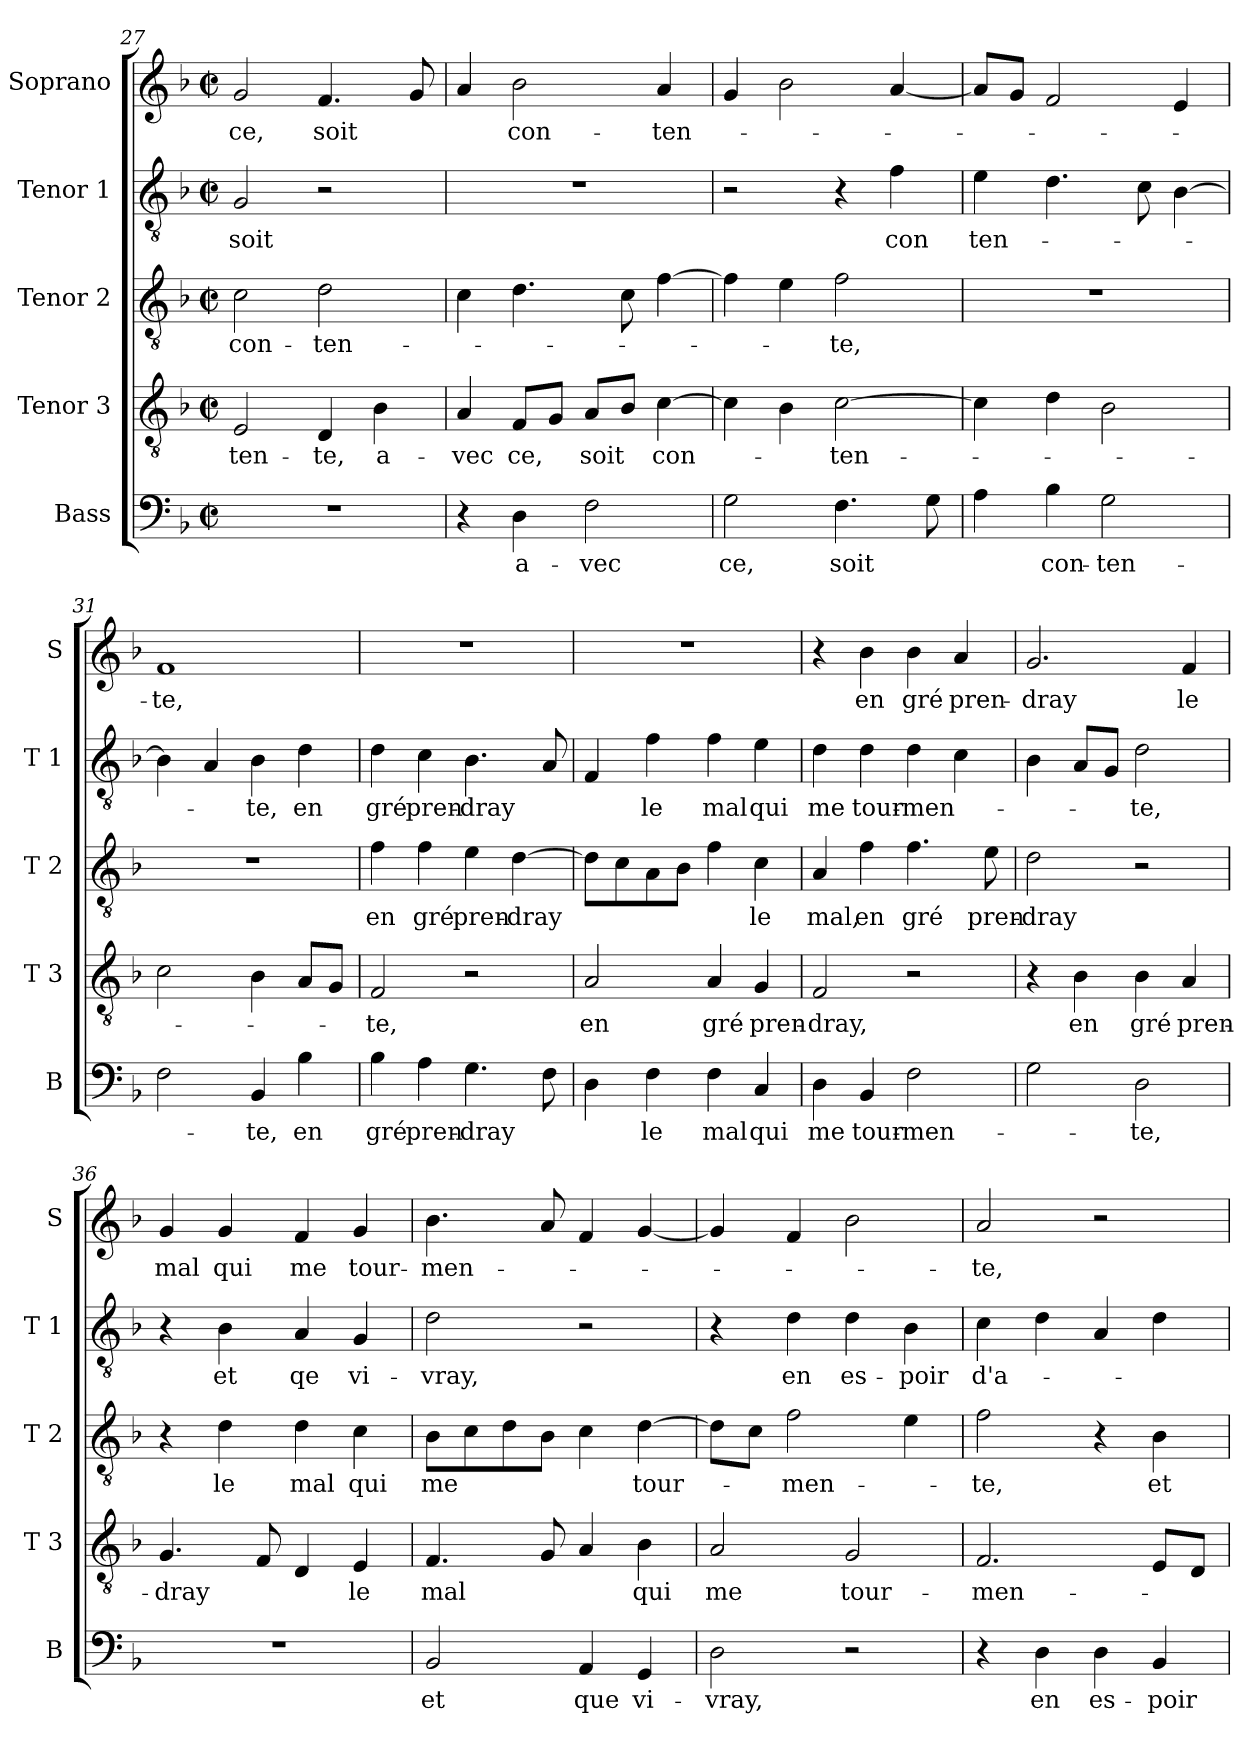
**kern	**text	**kern	**text	**kern	**text	**kern	**text	**kern	**text
*part5	*part5	*part4	*part4	*part3	*part3	*part2	*part2	*part1	*part1
*staff5	*staff5	*staff4	*staff4	*staff3	*staff3	*staff2	*staff2	*staff1	*staff1
*I"Bass	*	*I"Tenor 3	*	*I"Tenor 2	*	*I"Tenor 1	*	*I"Soprano	*
*I'B	*	*I'T 3	*	*I'T 2	*	*I'T 1	*	*I'S	*
*clefF4	*	*clefGv2	*	*clefGv2	*	*clefGv2	*	*clefG2	*
*k[b-]	*	*k[b-]	*	*k[b-]	*	*k[b-]	*	*k[b-]	*
*F:	*	*F:	*	*F:	*	*F:	*	*F:	*
*M2/2	*	*M2/2	*	*M2/2	*	*M2/2	*	*M2/2	*
*met(c|)	*	*met(c|)	*	*met(c|)	*	*met(c|)	*	*met(c|)	*
=27	=27	=27	=27	=27	=27	=27	=27	=27	=27
1r	.	2E/	-ten-	2c\	-con-	2G/	soit	2g/	ce,
.	.	4D/	-te,	2d\	-ten-	2r	.	4.f/	soit
.	.	4B-\	a-	.	.	.	.	.	.
.	.	.	.	.	.	.	.	8g/	.
=28	=28	=28	=28	=28	=28	=28	=28	=28	=28
4r	.	4A/	-vec	4c\	.	1r	.	4a/	.
4D\	a-	8F/L	ce,	4.d\	.	.	.	2b-\	con-
.	.	8G/J	.	.	.	.	.	.	.
2F\	-vec	8A/L	soit	.	.	.	.	.	.
.	.	8B-/J	.	8c\	.	.	.	.	.
.	.	[4c\	con-	[4f\	.	.	.	4a/	-ten-
=29	=29	=29	=29	=29	=29	=29	=29	=29	=29
2G\	ce,	4c\]	.	4f\]	.	2r	.	4g/	.
.	.	4B-\	.	4e\	.	.	.	2b-\	.
4.F\	soit	[2c\	-ten-	2f\	-te,	4r	.	.	.
.	.	.	.	.	.	4f\	con	[4a/	.
8G\	.	.	.	.	.	.	.	.	.
=30	=30	=30	=30	=30	=30	=30	=30	=30	=30
4A\	.	4c\]	.	1r	.	4e\	ten-	8a/L]	.
.	.	.	.	.	.	.	.	8g/J	.
4B-\	con-	4d\	.	.	.	4.d\	.	2f/	.
2G\	-ten-	2B-\	.	.	.	.	.	.	.
.	.	.	.	.	.	8c\	.	.	.
.	.	.	.	.	.	[4B-\	.	4e/	.
!!LO:LB:g=z
=31	=31	=31	=31	=31	=31	=31	=31	=31	=31
2F\	.	2c\	.	1r	.	4B-\]	.	1f	-te,
.	.	.	.	.	.	4A/	.	.	.
4BB-/	-te,	4B-\	.	.	.	4B-\	-te,	.	.
4B-\	en	8A/L	.	.	.	4d\	en	.	.
.	.	8G/J	.	.	.	.	.	.	.
=32	=32	=32	=32	=32	=32	=32	=32	=32	=32
4B-\	gré	2F/	-te,	4f\	en	4d\	gré	1r	.
4A\	pren-	.	.	4f\	gré	4c\	pren-	.	.
4.G\	-dray	2r	.	4e\	pren-	4.B-\	-dray	.	.
.	.	.	.	[4d\	-dray	.	.	.	.
8F\	.	.	.	.	.	8A/	.	.	.
=33	=33	=33	=33	=33	=33	=33	=33	=33	=33
4D\	.	2A/	en	8d\L]	.	4F/	.	1r	.
.	.	.	.	8c\	.	.	.	.	.
4F\	le	.	.	8A\	.	4f\	le	.	.
.	.	.	.	8B-\J	.	.	.	.	.
4F\	mal	4A/	gré	4f\	.	4f\	mal	.	.
4C/	qui	4G/	pren-	4c\	le	4e\	qui	.	.
=34	=34	=34	=34	=34	=34	=34	=34	=34	=34
4D\	me	2F/	-dray,	4A/	mal,	4d\	me	4r	.
4BB-/	tour-	.	.	4f\	en	4d\	tour-	4b-\	en
2F\	-men-	2r	.	4.f\	gré	4d\	-men-	4b-\	gré
.	.	.	.	.	.	4c\	.	4a/	pren-
.	.	.	.	8e\	pren-	.	.	.	.
=35	=35	=35	=35	=35	=35	=35	=35	=35	=35
2G\	.	4r	.	2d\	-dray	4B-\	.	2.g/	-dray
.	.	4B-\	en	.	.	8A/L	.	.	.
.	.	.	.	.	.	8G/J	.	.	.
2D\	-te,	4B-\	gré	2r	.	2d\	-te,	.	.
.	.	4A/	pren-	.	.	.	.	4f/	le
!!LO:LB:g=z
=36	=36	=36	=36	=36	=36	=36	=36	=36	=36
1r	.	4.G/	-dray	4r	.	4r	.	4g/	mal
.	.	.	.	4d\	le	4B-\	et	4g/	qui
.	.	8F/	.	.	.	.	.	.	.
.	.	4D/	.	4d\	mal	4A/	qe	4f/	me
.	.	4E/	le	4c\	qui	4G/	vi-	4g/	tour-
=37	=37	=37	=37	=37	=37	=37	=37	=37	=37
2BB-/	et	4.F/	mal	8B-\L	me	2d\	-vray,	4.b-\	-men-
.	.	.	.	8c\	.	.	.	.	.
.	.	.	.	8d\	.	.	.	.	.
.	.	8G/	.	8B-\J	.	.	.	8a/	.
4AA/	que	4A/	.	4c\	.	2r	.	4f/	.
4GG/	vi-	4B-\	qui	[4d\	tour-	.	.	[4g/	.
=38	=38	=38	=38	=38	=38	=38	=38	=38	=38
2D\	-vray,	2A/	me	8d\L]	.	4r	.	4g/]	.
.	.	.	.	8c\J	.	.	.	.	.
.	.	.	.	2f\	-men-	4d\	en	4f/	.
2r	.	2G/	tour-	.	.	4d\	es-	2b-\	.
.	.	.	.	4e\	.	4B-\	-poir	.	.
=39	=39	=39	=39	=39	=39	=39	=39	=39	=39
4r	.	2.F/	-men-	2f\	-te,	4c\	d'a-	2a/	-te,
4D\	en	.	.	.	.	4d\	.	.	.
4D\	es-	.	.	4r	.	4A/	.	2r	.
4BB-/	-poir	8E/L	.	4B-\	et	4d\	.	.	.
.	.	8D/J	.	.	.	.	.	.	.
=	=	=	=	=	=	=	=	=	=
*-	*-	*-	*-	*-	*-	*-	*-	*-	*-
